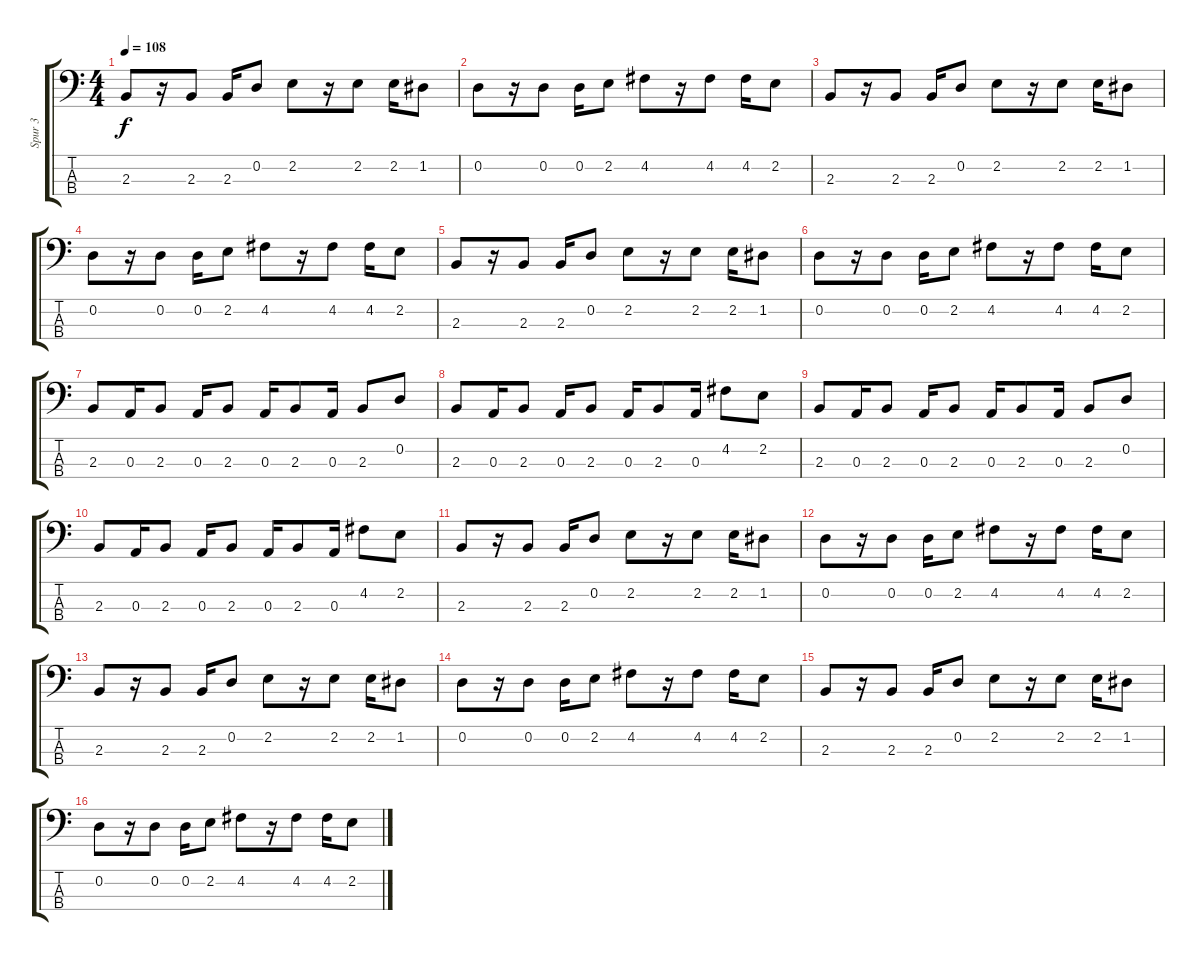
\track ("Spur 3" "Spur 3") {instrument electricbassfinger}
\staff {score tabs}
\tuning (G2 D2 A1 E1) {hide}
\ts (4 4)
\tempo 108
\clef f4
\ks c
2.3.8{dy f} r.16 2.3.8 2.3.16 0.2.8 2.2.8 r.16 2.2.8 2.2.16 1.2.8 |
0.2.8 r.16 0.2.8 0.2.16 2.2.8 4.2.8 r.16 4.2.8 4.2.16 2.2.8 |
2.3.8 r.16 2.3.8 2.3.16 0.2.8 2.2.8 r.16 2.2.8 2.2.16 1.2.8 |
0.2.8 r.16 0.2.8 0.2.16 2.2.8 4.2.8 r.16 4.2.8 4.2.16 2.2.8 |
2.3.8 r.16 2.3.8 2.3.16 0.2.8 2.2.8 r.16 2.2.8 2.2.16 1.2.8 |
0.2.8 r.16 0.2.8 0.2.16 2.2.8 4.2.8 r.16 4.2.8 4.2.16 2.2.8 |
2.3.8 0.3.16 2.3.8 0.3.16 2.3.8 0.3.16 2.3.8 0.3.16 2.3.8 0.2.8 |
2.3.8 0.3.16 2.3.8 0.3.16 2.3.8 0.3.16 2.3.8 0.3.16 4.2.8 2.2.8 |
2.3.8 0.3.16 2.3.8 0.3.16 2.3.8 0.3.16 2.3.8 0.3.16 2.3.8 0.2.8 |
2.3.8 0.3.16 2.3.8 0.3.16 2.3.8 0.3.16 2.3.8 0.3.16 4.2.8 2.2.8 |
2.3.8 r.16 2.3.8 2.3.16 0.2.8 2.2.8 r.16 2.2.8 2.2.16 1.2.8 |
0.2.8 r.16 0.2.8 0.2.16 2.2.8 4.2.8 r.16 4.2.8 4.2.16 2.2.8 |
2.3.8 r.16 2.3.8 2.3.16 0.2.8 2.2.8 r.16 2.2.8 2.2.16 1.2.8 |
0.2.8 r.16 0.2.8 0.2.16 2.2.8 4.2.8 r.16 4.2.8 4.2.16 2.2.8 |
2.3.8 r.16 2.3.8 2.3.16 0.2.8 2.2.8 r.16 2.2.8 2.2.16 1.2.8 |
0.2.8 r.16 0.2.8 0.2.16 2.2.8 4.2.8 r.16 4.2.8 4.2.16 2.2.8
